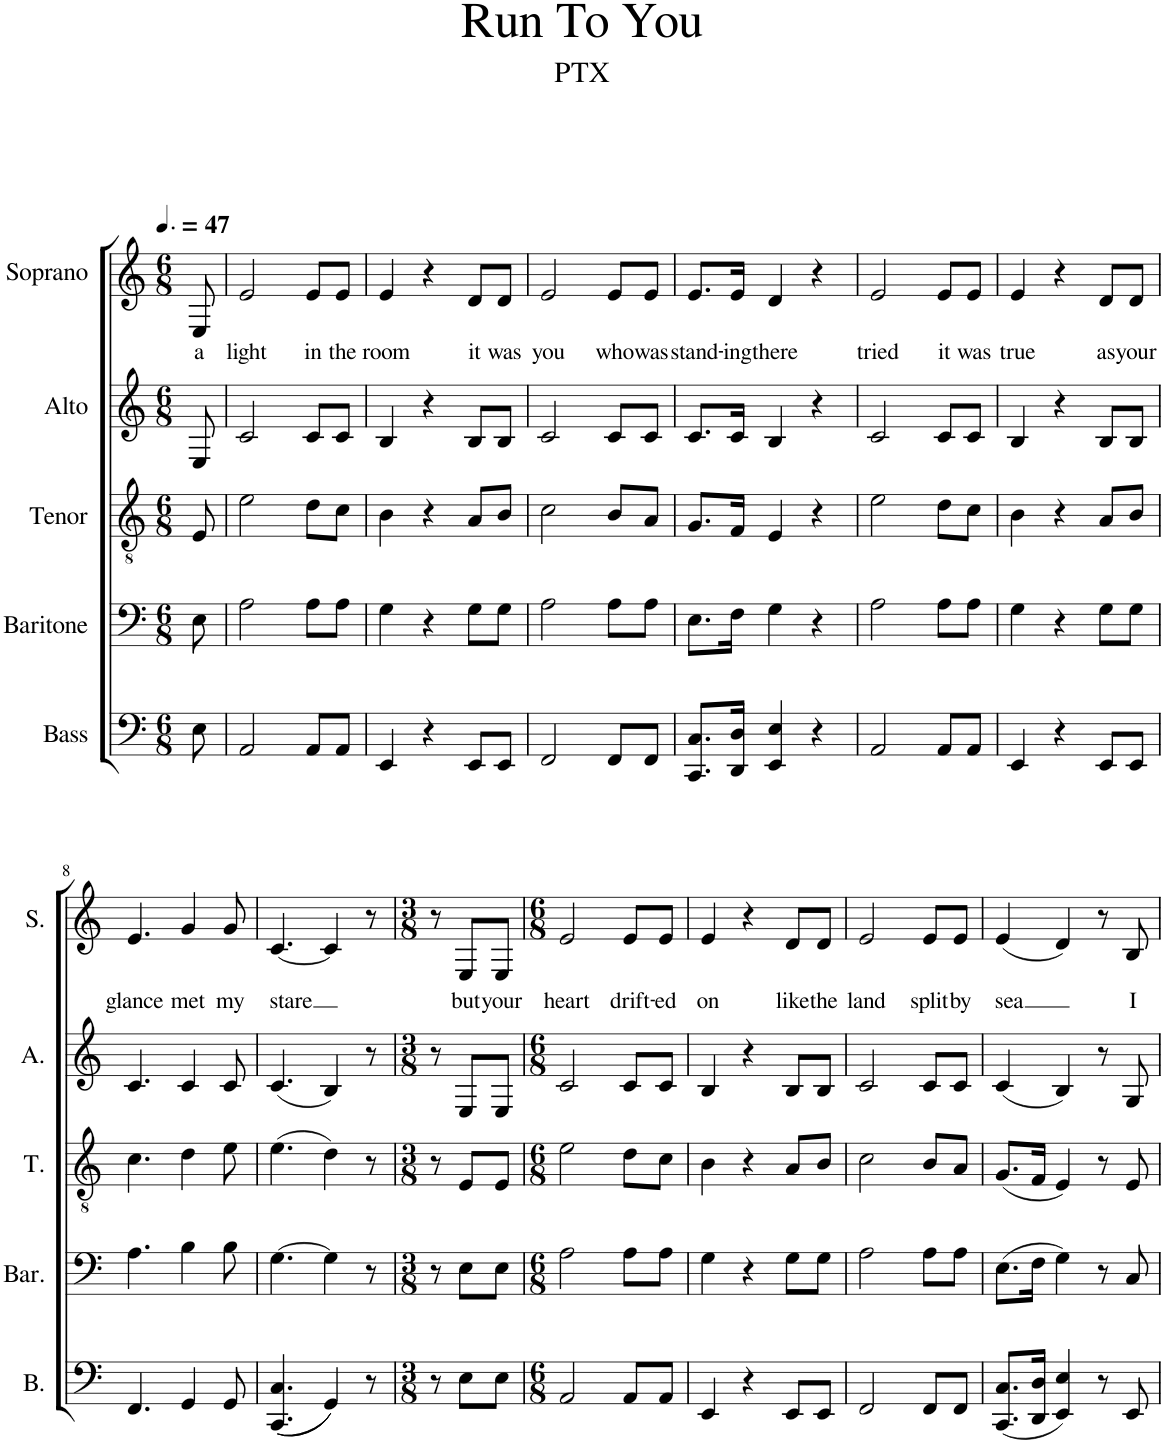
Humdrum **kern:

**kern	**kern	**kern	**kern	**kern	**text
*part5	*part4	*part3	*part2	*part1	*part1
*staff5	*staff4	*staff3	*staff2	*staff1	*staff1
*I"Bass	*I"Baritone	*I"Tenor	*I"Alto	*I"Soprano	*
*I'B.	*I'Bar.	*I'T.	*I'A.	*I'S.	*
*clefF4	*clefF4	*clefGv2	*clefG2	*clefG2	*
*k[]	*k[]	*k[]	*k[]	*k[]	*
*M6/8	*M6/8	*M6/8	*M6/8	*M6/8	*
*MM71	*MM71	*MM71	*MM71	*MM71	*
=1	=1	=1	=1	=1	=1
!	!	!	!	!	!LO:LY:b
8E\	8E\	8E/	8E/	8E/	a
=2	=2	=2	=2	=2	=2
!	!	!	!	!	!LO:LY:b
2AA/	2A\	2e\	2c/	2e/	light
!	!	!	!	!	!LO:LY:b
8AA/L	8A\L	8d\L	8c/L	8e/L	in
!	!	!	!	!	!LO:LY:b
8AA/J	8A\J	8c\J	8c/J	8e/J	the
=3	=3	=3	=3	=3	=3
!	!	!	!	!	!LO:LY:b
4EE/	4G\	4B\	4B/	4e/	room
4r	4r	4r	4r	4r	.
!	!	!	!	!	!LO:LY:b
8EE/L	8G\L	8A/L	8B/L	8d/L	it
!	!	!	!	!	!LO:LY:b
8EE/J	8G\J	8B/J	8B/J	8d/J	was
=4	=4	=4	=4	=4	=4
!	!	!	!	!	!LO:LY:b
2FF/	2A\	2c\	2c/	2e/	you
!	!	!	!	!	!LO:LY:b
8FF/L	8A\L	8B/L	8c/L	8e/L	who
!	!	!	!	!	!LO:LY:b
8FF/J	8A\J	8A/J	8c/J	8e/J	was
=5	=5	=5	=5	=5	=5
!	!	!	!	!	!LO:LY:b
8.CC/ 8.C/L	8.E\L	8.G/L	8.c/L	8.e/L	stand-
!	!	!	!	!	!LO:LY:b
16DD/ 16D/Jk	16F\Jk	16F/Jk	16c/Jk	16e/Jk	-ing
!	!	!	!	!	!LO:LY:b
4EE/ 4E/	4G\	4E/	4B/	4d/	there
4r	4r	4r	4r	4r	.
=6	=6	=6	=6	=6	=6
!	!	!	!	!	!LO:LY:b
2AA/	2A\	2e\	2c/	2e/	tried
!	!	!	!	!	!LO:LY:b
8AA/L	8A\L	8d\L	8c/L	8e/L	it
!	!	!	!	!	!LO:LY:b
8AA/J	8A\J	8c\J	8c/J	8e/J	was
=7	=7	=7	=7	=7	=7
!	!	!	!	!	!LO:LY:b
4EE/	4G\	4B\	4B/	4e/	true
4r	4r	4r	4r	4r	.
!	!	!	!	!	!LO:LY:b
8EE/L	8G\L	8A/L	8B/L	8d/L	as
!	!	!	!	!	!LO:LY:b
8EE/J	8G\J	8B/J	8B/J	8d/J	your
!!LO:LB:g=z
=8	=8	=8	=8	=8	=8
!	!	!	!	!	!LO:LY:b
4.FF/	4.A\	4.c\	4.c/	4.e/	glance
!	!	!	!	!	!LO:LY:b
4GG/	4B\	4d\	4c/	4g/	met
!	!	!	!	!	!LO:LY:b
8GG/	8B\	8e\	8c/	8g/	my
=9	=9	=9	=9	=9	=9
!	!	!	!	!	!LO:LY:b
((4.CC/ 4.C/	[4.G\	(4.e\	(4.c/	[4.c/	stare
4GG/))	4G\]	4d\)	4B/)	4c/]	.
8r	8r	8r	8r	8r	.
=10	=10	=10	=10	=10	=10
*M3/8	*M3/8	*M3/8	*M3/8	*M3/8	*
8r	8r	8r	8r	8r	.
!	!	!	!	!	!LO:LY:b
8E\L	8E\L	8E/L	8E/L	8E/L	but
!	!	!	!	!	!LO:LY:b
8E\J	8E\J	8E/J	8E/J	8E/J	your
=11	=11	=11	=11	=11	=11
*M6/8	*M6/8	*M6/8	*M6/8	*M6/8	*
!	!	!	!	!	!LO:LY:b
2AA/	2A\	2e\	2c/	2e/	heart
!	!	!	!	!	!LO:LY:b
8AA/L	8A\L	8d\L	8c/L	8e/L	drift-
!	!	!	!	!	!LO:LY:b
8AA/J	8A\J	8c\J	8c/J	8e/J	-ed
=12	=12	=12	=12	=12	=12
!	!	!	!	!	!LO:LY:b
4EE/	4G\	4B\	4B/	4e/	on
4r	4r	4r	4r	4r	.
!	!	!	!	!	!LO:LY:b
8EE/L	8G\L	8A/L	8B/L	8d/L	like
!	!	!	!	!	!LO:LY:b
8EE/J	8G\J	8B/J	8B/J	8d/J	the
=13	=13	=13	=13	=13	=13
!	!	!	!	!	!LO:LY:b
2FF/	2A\	2c\	2c/	2e/	land
!	!	!	!	!	!LO:LY:b
8FF/L	8A\L	8B/L	8c/L	8e/L	split
!	!	!	!	!	!LO:LY:b
8FF/J	8A\J	8A/J	8c/J	8e/J	by
=14	=14	=14	=14	=14	=14
!	!	!	!	!	!LO:LY:b
(8.CC/ 8.C/L	(8.E\L	(8.G/L	(4c/	(4e/	sea
16DD/ 16D/Jk	16F\Jk	16F/Jk	.	.	.
4EE/ 4E/)	4G\)	4E/)	4B/)	4d/)	.
8r	8r	8r	8r	8r	.
!	!	!	!	!	!LO:LY:b
8EE/	8C/	8E/	8G/	8B/	I
=	=	=	=	=	=
*-	*-	*-	*-	*-	*-
